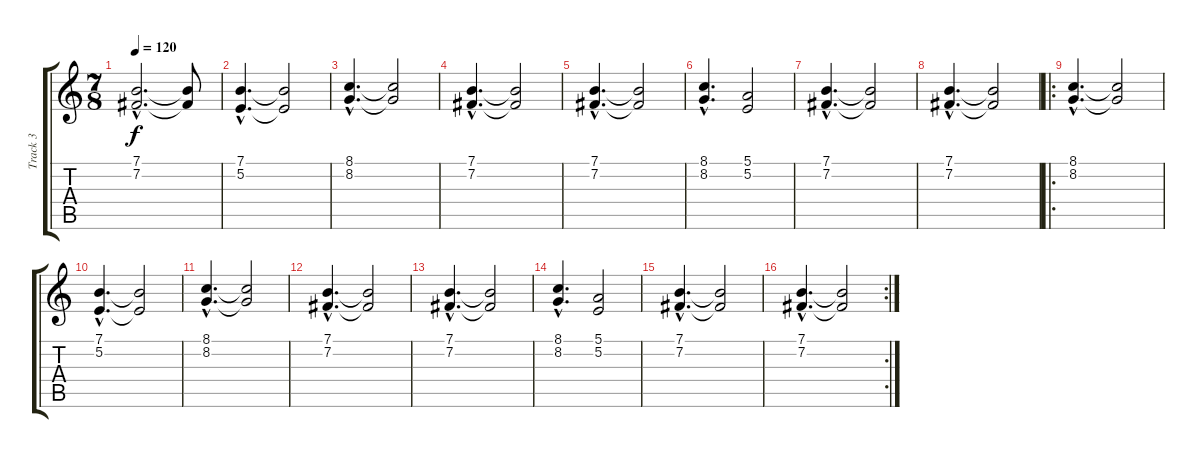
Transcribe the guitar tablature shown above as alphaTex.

\track ("Track 3" "Track 3") {instrument choiraahs}
\staff {score tabs}
\tuning (E4 B3 G3 D3 A2 E2) {hide}
\ts (7 8)
\tempo 120
\clef g2
\ks c
(7.1{hac} 7.2{hac}).2{d dy f} (7.1{t} 7.2{t}).8 |
(7.1{hac} 5.2{hac}).4{d} (7.1{t} 5.2{t}).2 |
(8.1{hac} 8.2{hac}).4{d} (8.1{t} 8.2{t}).2 |
(7.1{hac} 7.2{hac}).4{d} (7.1{t} 7.2{t}).2 |
(7.1{hac} 7.2{hac}).4{d} (7.1{t} 7.2{t}).2 |
(8.1{hac} 8.2{hac}).4{d} (5.1 5.2).2 |
(7.1{hac} 7.2{hac}).4{d} (7.1{t} 7.2{t}).2 |
(7.1{hac} 7.2{hac}).4{d} (7.1{t} 7.2{t}).2 |
\ro
(8.1{hac} 8.2{hac}).4{d} (8.1{t} 8.2{t}).2 |
(7.1{hac} 5.2{hac}).4{d} (7.1{t} 5.2{t}).2 |
(8.1{hac} 8.2{hac}).4{d} (8.1{t} 8.2{t}).2 |
(7.1{hac} 7.2{hac}).4{d} (7.1{t} 7.2{t}).2 |
(7.1{hac} 7.2{hac}).4{d} (7.1{t} 7.2{t}).2 |
(8.1{hac} 8.2{hac}).4{d} (5.1 5.2).2 |
(7.1{hac} 7.2{hac}).4{d} (7.1{t} 7.2{t}).2 |
\rc 2
(7.1{hac} 7.2{hac}).4{d} (7.1{t} 7.2{t}).2
